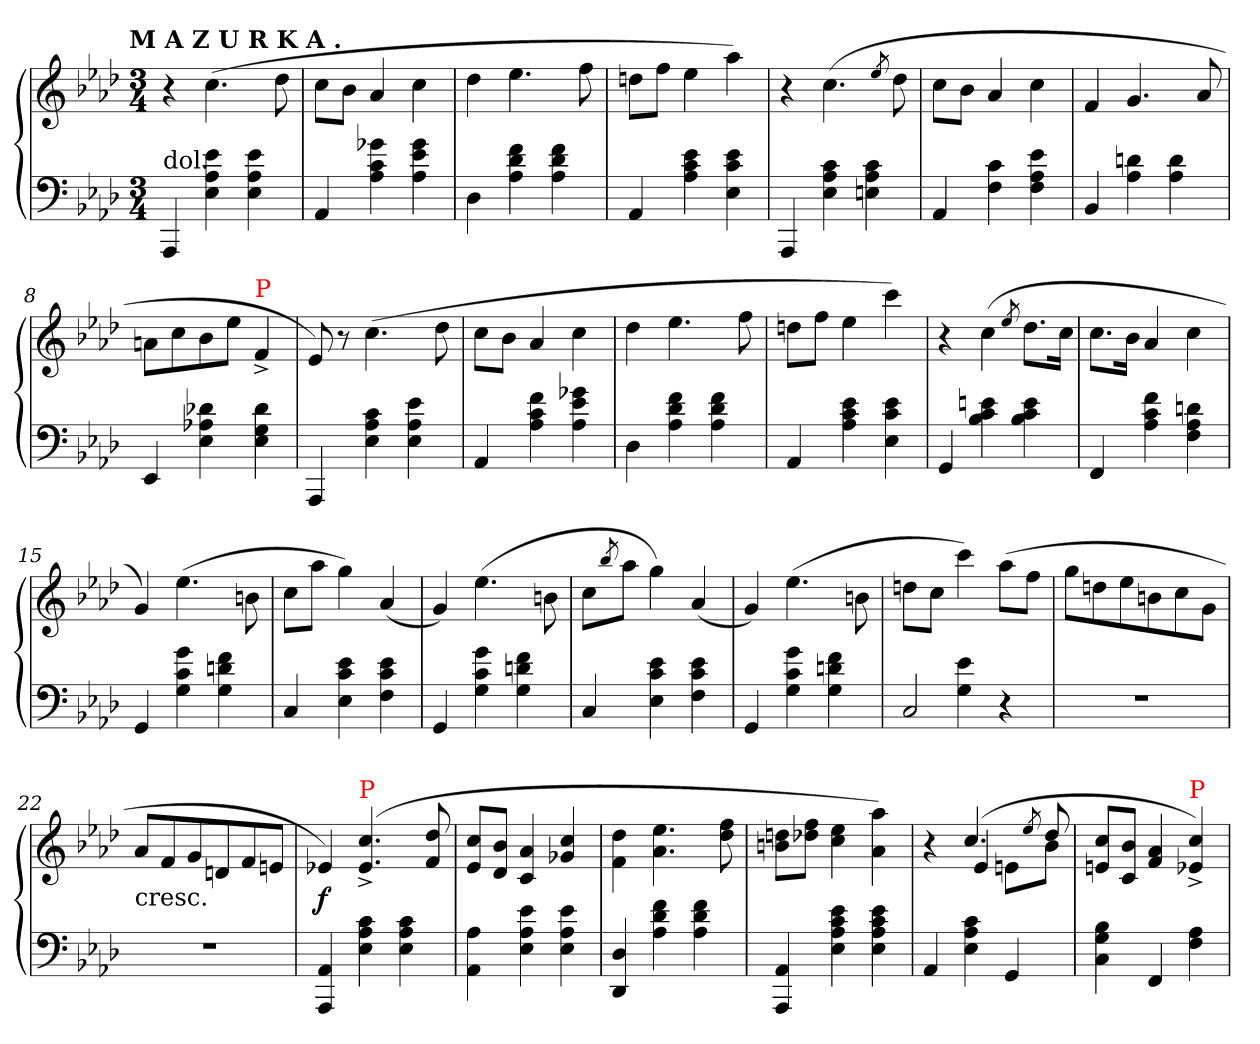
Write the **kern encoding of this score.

**kern	**kern	**dynam
*part1	*part1	*part1
*staff2	*staff1	*staff1/2
*clefF4	*clefG2	*
*k[b-e-a-d-]	*k[b-e-a-d-]	*
*A-:	*A-:	*
!!LO:TX:omd:t=M A Z U R K A .
*M3/4	*M3/4	*
=1	=1	=1
!LO:TX:a:t=dol.	!	!
4AAA-	4r	.
4E- 4A- 4e-	(>4.cc	.
4E- 4A- 4e-	.	.
.	8dd-	.
=2	=2	=2
4AA-	8ccL	.
.	8b-J	.
4A- 4c 4g-X	4a-/	.
4A- 4e- 4g-	4cc	.
=3	=3	=3
4D-	4dd-	.
4A- 4d- 4f	4.ee-	.
4A- 4d- 4f	.	.
.	8ff	.
=4	=4	=4
4AA-	8ddnL	.
.	8ffJ	.
4A- 4c 4e-	4ee-	.
4E- 4c 4e-	4aa-)	.
=5	=5	=5
4AAA-	4r	.
4E- 4A- 4c	(>4.cc	.
4En 4A- 4c	.	.
.	8qee-/	.
.	8dd-	.
=6	=6	=6
4AA-	8ccL	.
.	8b-J	.
4F 4c	4a-/	.
4F 4A- 4e-	4cc	.
=7	=7	=7
4BB-	4f	.
4A- 4dn	4.g	.
4A- 4d	.	.
.	8a-	.
=8	=8	=8
4EE-	8anL	.
.	8cc	.
4E- 4A-X 4d-X	8b-	.
.	8ee-J	.
!	!LO:TX:a:color=red:t=P	!
4E- 4G 4d-	4f^	.
=9	=9	=9
4AAA-	8e-)	.
.	8r	.
4E- 4A- 4c	(>4.cc	.
4E- 4A- 4e-	.	.
.	8dd-	.
=10	=10	=10
4AA-	8ccL	.
.	8b-J	.
4A- 4c 4f	4a-	.
4A- 4e- 4g-X	4cc	.
=11	=11	=11
4D-	4dd-	.
4A- 4d- 4f	4.ee-	.
4A- 4d- 4f	.	.
.	8ff	.
=12	=12	=12
4AA-	8ddnL	.
.	8ffJ	.
4A- 4c 4e-	4ee-	.
4E- 4c 4e-	4ccc)	.
=13	=13	=13
4GG	4r	.
4B- 4c 4en	(>4cc	.
.	8qee-/	.
4B- 4c 4e	8.dd-L	.
.	16ccJk	.
=14	=14	=14
4FF	8.ccL	.
.	16b-Jk	.
4A- 4c 4f	4a-	.
4F 4A- 4dn	4cc	.
=15	=15	=15
4GG	4g)	.
4G 4c 4g	(4.ee-	.
4G 4dn 4f	.	.
.	8bn	.
=16	=16	=16
4C	8ccL	.
.	8aa-J	.
4E- 4c 4e-	4gg)	.
4F 4c 4e-	(<4a-/	.
=17	=17	=17
4GG	4g)	.
4G 4c 4g	(>4.ee-	.
4G 4dn 4f	.	.
.	8bn	.
=18	=18	=18
4C	8ccL	.
.	8qbb-/	.
.	8aa-J	.
4E- 4c 4e-	4gg)	.
4F 4c 4e-	(<4a-/	.
=19	=19	=19
4GG	4g)	.
4G 4c 4g	(>4.ee-	.
4G 4dn 4f	.	.
.	8bn	.
=20	=20	=20
*^	*	*
4ryy	2C/)	8ddnL	.
.	.	8ccJ	.
(>4G\ 4e-\	.	4ccc)	.
4ryy	4r	(>8aa-L	.
.	.	8ffJ	.
*v	*v	*	*
=21	=21	=21
2.r	8ggL	.
.	8ddn	.
.	8ee-	.
.	8bn	.
.	8cc	.
.	8gJ	.
=22	=22	=22
!	!LO:TX:c:t=cresc.	!
2.r	8a-L	.
.	8f	.
.	8g	.
.	8dn	.
.	8f	.
.	8enJ	.
=23	=23	=23
4AAA- 4AA-	4e-X)	f
!	!LO:TX:a:color=red:t=P	!
4E- 4A- 4c	(>4.e-^ 4.cc^	.
4E- 4A- 4c	.	.
.	8f 8dd-	.
=24	=24	=24
4AA- 4A-	8e- 8ccL	.
.	8d- 8b-J	.
4E- 4A- 4e-	4c 4a-	.
4E- 4A- 4e-	4g-X 4cc	.
=25	=25	=25
4DD- 4D-	4f\ 4dd-\	.
4A- 4d- 4f	4.a- 4.ee-	.
4A- 4d- 4f	.	.
.	8dd- 8ff	.
=26	=26	=26
4AAA- 4AA-	8bn 8ddnL	.
.	8dd-X 8ffJ	.
4E- 4A- 4c 4e-	4cc 4ee-	.
4E- 4A- 4c 4e-	4a- 4aa-)	.
=27	=27	=27
*	*^	*
4AA-	4r	4ryy	.
4E- 4A- 4c	(>4.cc/	4e-/	.
4GG	.	8en\L	.
.	8qee-	.	.
.	8dd-	8b-\J	.
*	*v	*v	*
=28	=28	=28
4C 4G 4B-	8en 8ccL	.
.	8c 8b-J	.
4FF	4f 4a-	.
!	!LO:TX:a:color=red:t=P	!
4F 4A-	4e-X^< 4cc^<)	.
=	=	=
*-	*-	*-
